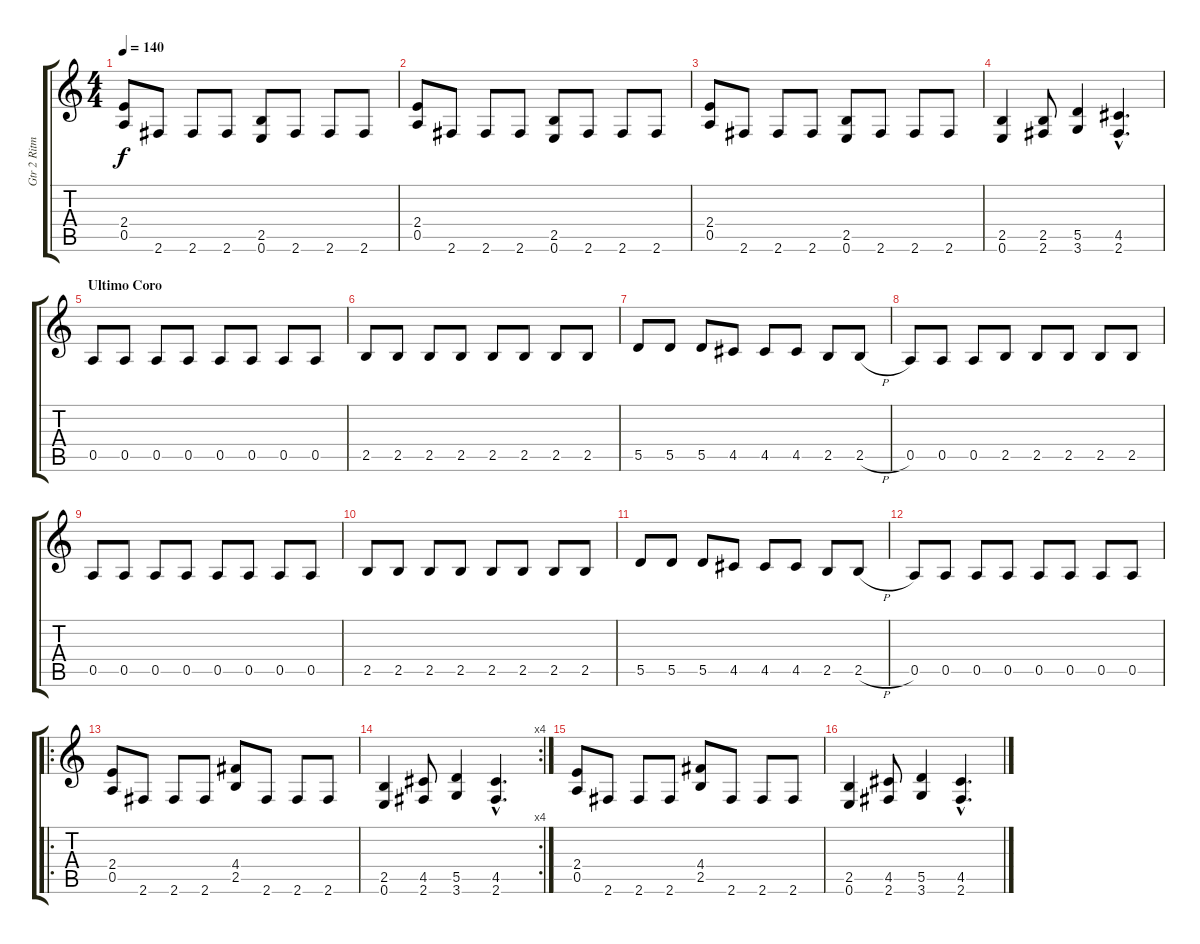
\track ("Gtr 2 Ritmo" "Gtr 2 Ritm") {instrument overdrivenguitar}
\staff {score tabs}
\tuning (E4 B3 G3 D3 A2 E2) {hide}
\ts (4 4)
\tempo 140
\clef g2
\ks c
(2.4 0.5).8{dy f} 2.6.8 2.6.8 2.6.8 (2.5 0.6).8 2.6.8 2.6.8 2.6.8 |
(2.4 0.5).8 2.6.8 2.6.8 2.6.8 (2.5 0.6).8 2.6.8 2.6.8 2.6.8 |
(2.4 0.5).8 2.6.8 2.6.8 2.6.8 (2.5 0.6).8 2.6.8 2.6.8 2.6.8 |
(2.5 0.6).4 (2.5 2.6).8 (5.5 3.6).4 (4.5{hac} 2.6{hac}).4{d} |
\section ("" "Ultimo Coro")
0.5.8 0.5.8 0.5.8 0.5.8 0.5.8 0.5.8 0.5.8 0.5.8 |
2.5.8 2.5.8 2.5.8 2.5.8 2.5.8 2.5.8 2.5.8 2.5.8 |
5.5.8 5.5.8 5.5.8 4.5.8 4.5.8 4.5.8 2.5.8 2.5{h}.8 |
0.5.8 0.5.8 0.5.8 2.5.8 2.5.8 2.5.8 2.5.8 2.5.8 |
0.5.8 0.5.8 0.5.8 0.5.8 0.5.8 0.5.8 0.5.8 0.5.8 |
2.5.8 2.5.8 2.5.8 2.5.8 2.5.8 2.5.8 2.5.8 2.5.8 |
5.5.8 5.5.8 5.5.8 4.5.8 4.5.8 4.5.8 2.5.8 2.5{h}.8 |
0.5.8 0.5.8 0.5.8 0.5.8 0.5.8 0.5.8 0.5.8 0.5.8 |
\ro
(2.4 0.5).8 2.6.8 2.6.8 2.6.8 (4.4 2.5).8 2.6.8 2.6.8 2.6.8 |
\rc 4
(2.5 0.6).4 (4.5 2.6).8 (5.5 3.6).4 (4.5{hac} 2.6{hac}).4{d} |
(2.4 0.5).8{volume 3} 2.6.8 2.6.8 2.6.8 (4.4 2.5).8 2.6.8 2.6.8 2.6.8 |
(2.5 0.6).4 (4.5 2.6).8 (5.5 3.6).4 (4.5{hac} 2.6{hac}).4{d}
